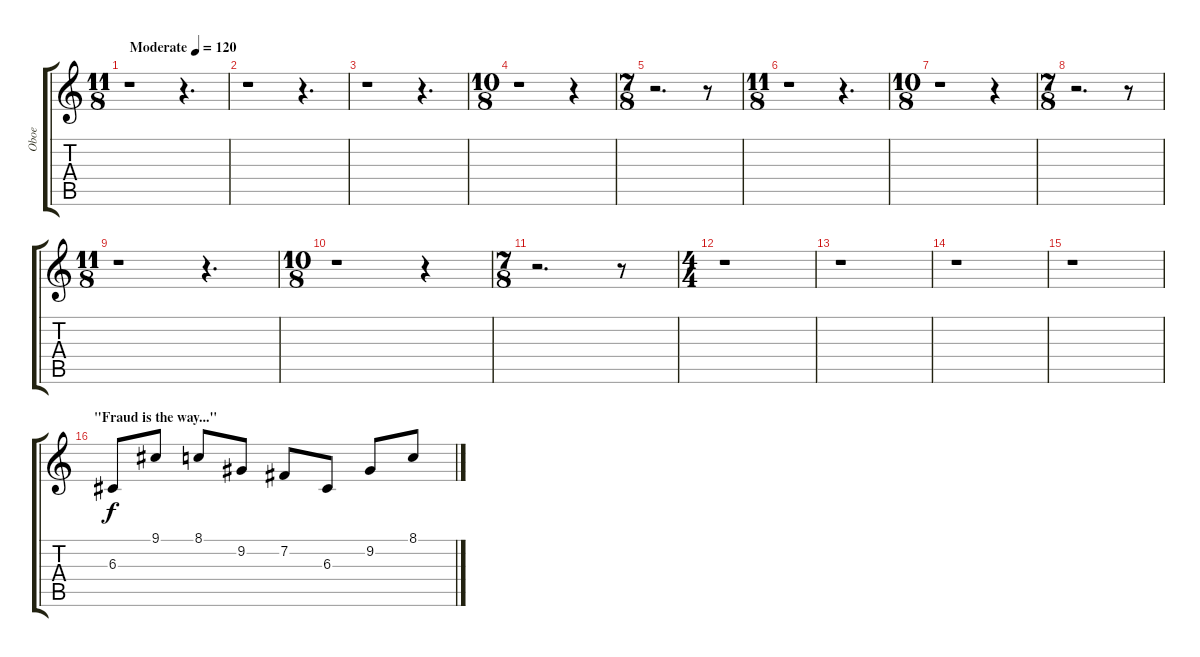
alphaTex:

\track ("Oboe" "Oboe") {instrument oboe}
\staff {score tabs}
\tuning (E4 B3 G3 D3 A2 E2) {hide}
\ts (11 8)
\section ("" "")
\tempo (120 "Moderate")
\clef g2
\ks c
r.1{dy f instrument oboe} r.4{d} |
r.1 r.4{d} |
r.1 r.4{d} |
\ts (10 8)
r.1 r.4 |
\ts (7 8)
r.2{d} r.8 |
\ts (11 8)
r.1 r.4{d} |
\ts (10 8)
r.1 r.4 |
\ts (7 8)
r.2{d} r.8 |
\ts (11 8)
r.1 r.4{d} |
\ts (10 8)
r.1 r.4 |
\ts (7 8)
r.2{d} r.8 |
\ts (4 4)
\section ("" "")
r.1 |
r.1 |
r.1 |
r.1 |
\section ("" "\"Fraud is the way...\"")
6.3.8 9.1.8 8.1.8 9.2.8 7.2.8 6.3.8 9.2.8 8.1.8
